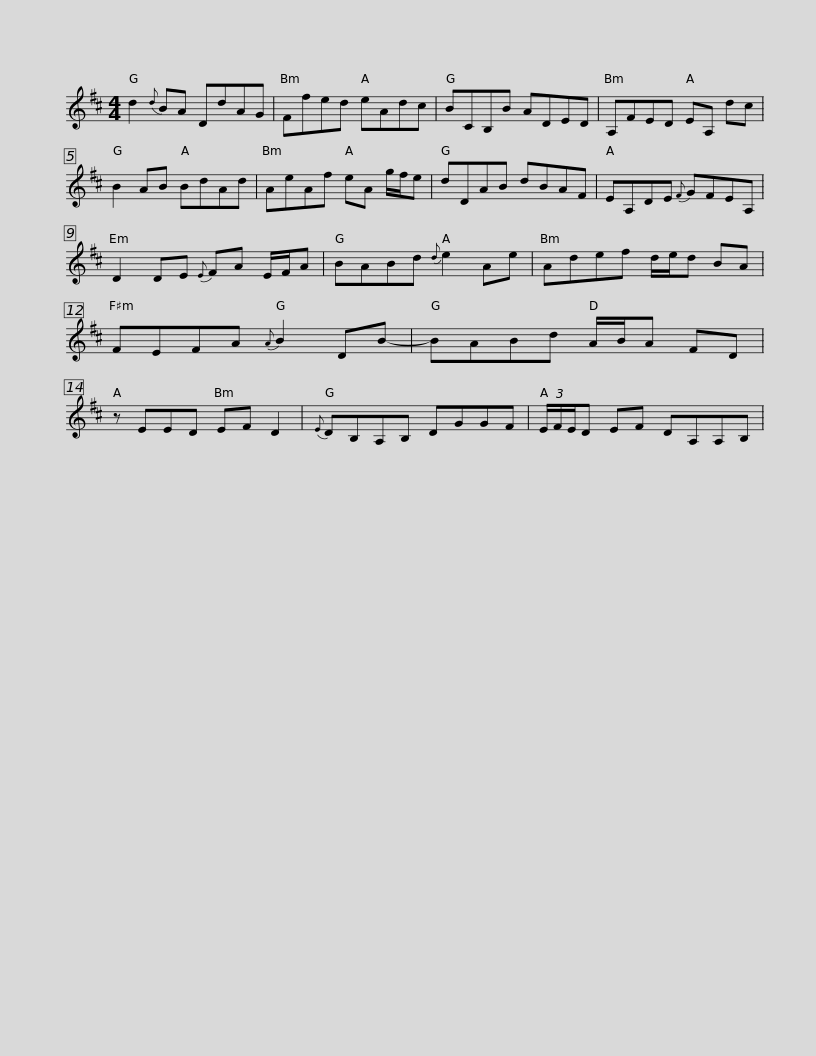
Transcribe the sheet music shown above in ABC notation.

X:1
L:1/8
M:4/4
I:linebreak $
K:D
V:1 treble
V:1
 d2{d} BA DdAG | Ffed eAdc | BCB,B ADED | A,FED EA, dc | B2 AB BdAd |$ %5
 AeAf eA g/f/e | dDAB dBAF | EA,DE{F} GFEA, | D2 DE{E} FA E/F/A | BABd{d} e2 Ae |$ %10
 Adef d/e/d BA | FEFA{A} B2 DB- | BABd A/B/A FD | z EED EF D2 |{E} DB,A,B, DGGF |$ %15
 (3E/F/E/D EF DA,A,B, | %16
